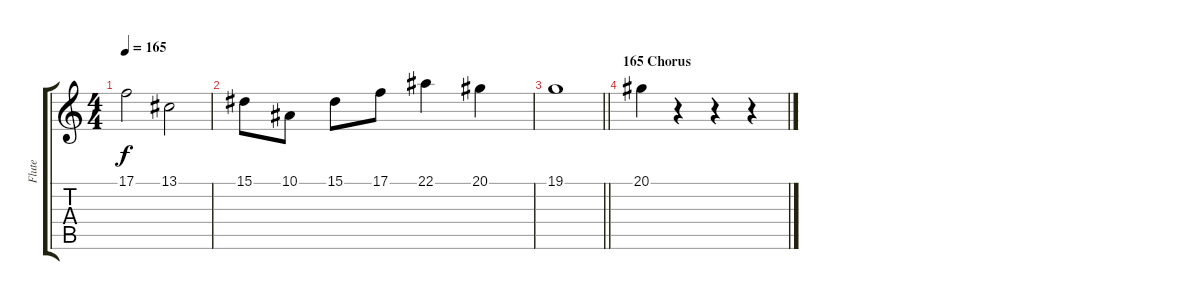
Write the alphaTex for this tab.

\track ("Flute" "Flute") {instrument panflute}
\staff {score tabs}
\tuning (C4 G3 Eb3 Bb2 F2 C2) {hide}
\ts (4 4)
\tempo 165
\clef g2
\ks c
17.1.2{dy f} 13.1.2 |
15.1.8 10.1.8 15.1.8 17.1.8 22.1.4 20.1.4 |
\barLineRight lightlight
19.1.1 |
\section ("" "165 Chorus")
20.1.4 r.4 r.4 r.4
